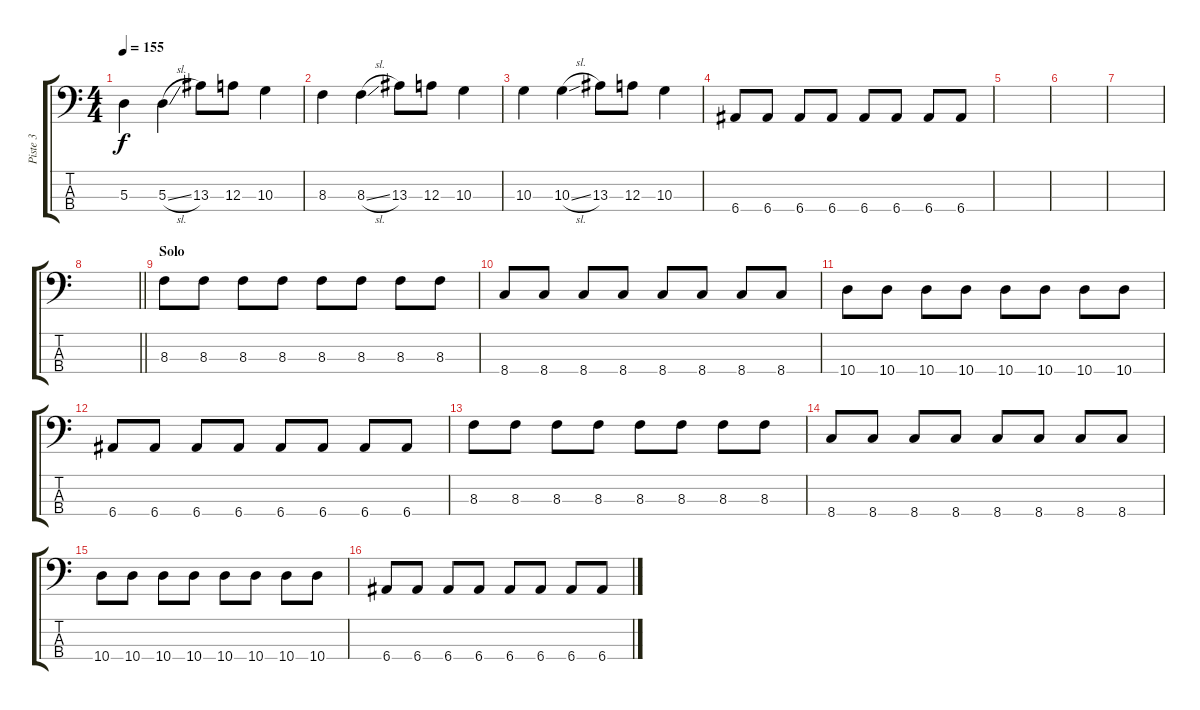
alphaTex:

\track ("Piste 3" "Piste 3") {instrument electricbassfinger}
\staff {score tabs}
\tuning (G2 D2 A1 E1) {hide}
\ts (4 4)
\tempo 155
\clef f4
\ks c
5.3.4{dy f} 5.3{sl}.4 13.3.8 12.3.8 10.3.4 |
8.3.4 8.3{sl}.4 13.3.8 12.3.8 10.3.4 |
10.3.4 10.3{sl}.4 13.3.8 12.3.8 10.3.4 |
6.4.8 6.4.8 6.4.8 6.4.8 6.4.8 6.4.8 6.4.8 6.4.8 |
|
|
|
\barLineRight lightlight
|
\section ("" "Solo")
8.3.8 8.3.8 8.3.8 8.3.8 8.3.8 8.3.8 8.3.8 8.3.8 |
8.4.8 8.4.8 8.4.8 8.4.8 8.4.8 8.4.8 8.4.8 8.4.8 |
10.4.8 10.4.8 10.4.8 10.4.8 10.4.8 10.4.8 10.4.8 10.4.8 |
6.4.8 6.4.8 6.4.8 6.4.8 6.4.8 6.4.8 6.4.8 6.4.8 |
8.3.8 8.3.8 8.3.8 8.3.8 8.3.8 8.3.8 8.3.8 8.3.8 |
8.4.8 8.4.8 8.4.8 8.4.8 8.4.8 8.4.8 8.4.8 8.4.8 |
10.4.8 10.4.8 10.4.8 10.4.8 10.4.8 10.4.8 10.4.8 10.4.8 |
6.4.8 6.4.8 6.4.8 6.4.8 6.4.8 6.4.8 6.4.8 6.4.8
